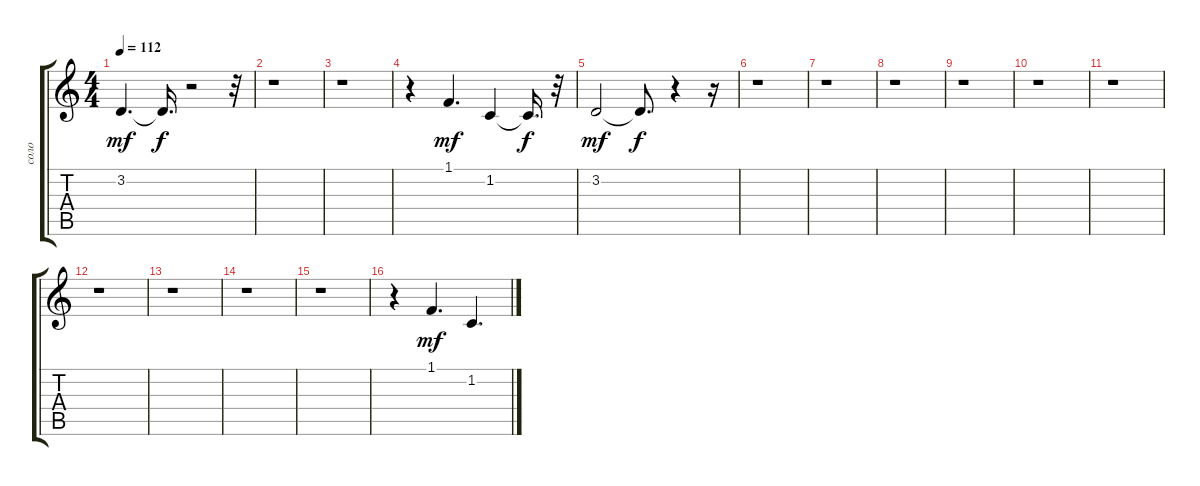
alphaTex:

\track ("соло" "соло") {instrument musicbox}
\staff {score tabs}
\tuning (E4 B3 G3 D3 A2 E2) {hide}
\ts (4 4)
\tempo 112
\clef g2
\ks c
3.2.4{d dy mf} 3.2{t}.16{d dy f} r.2 r.32 |
r.1 |
r.1 |
r.4 1.1.4{d dy mf} 1.2.4 1.2{t}.16{d dy f} r.32 |
3.2.2{dy mf} 3.2{t}.8{d dy f} r.4 r.16 |
r.1 |
r.1 |
r.1 |
r.1 |
r.1 |
r.1 |
r.1 |
r.1 |
r.1 |
r.1 |
r.4 1.1.4{d dy mf} 1.2.4{d}
